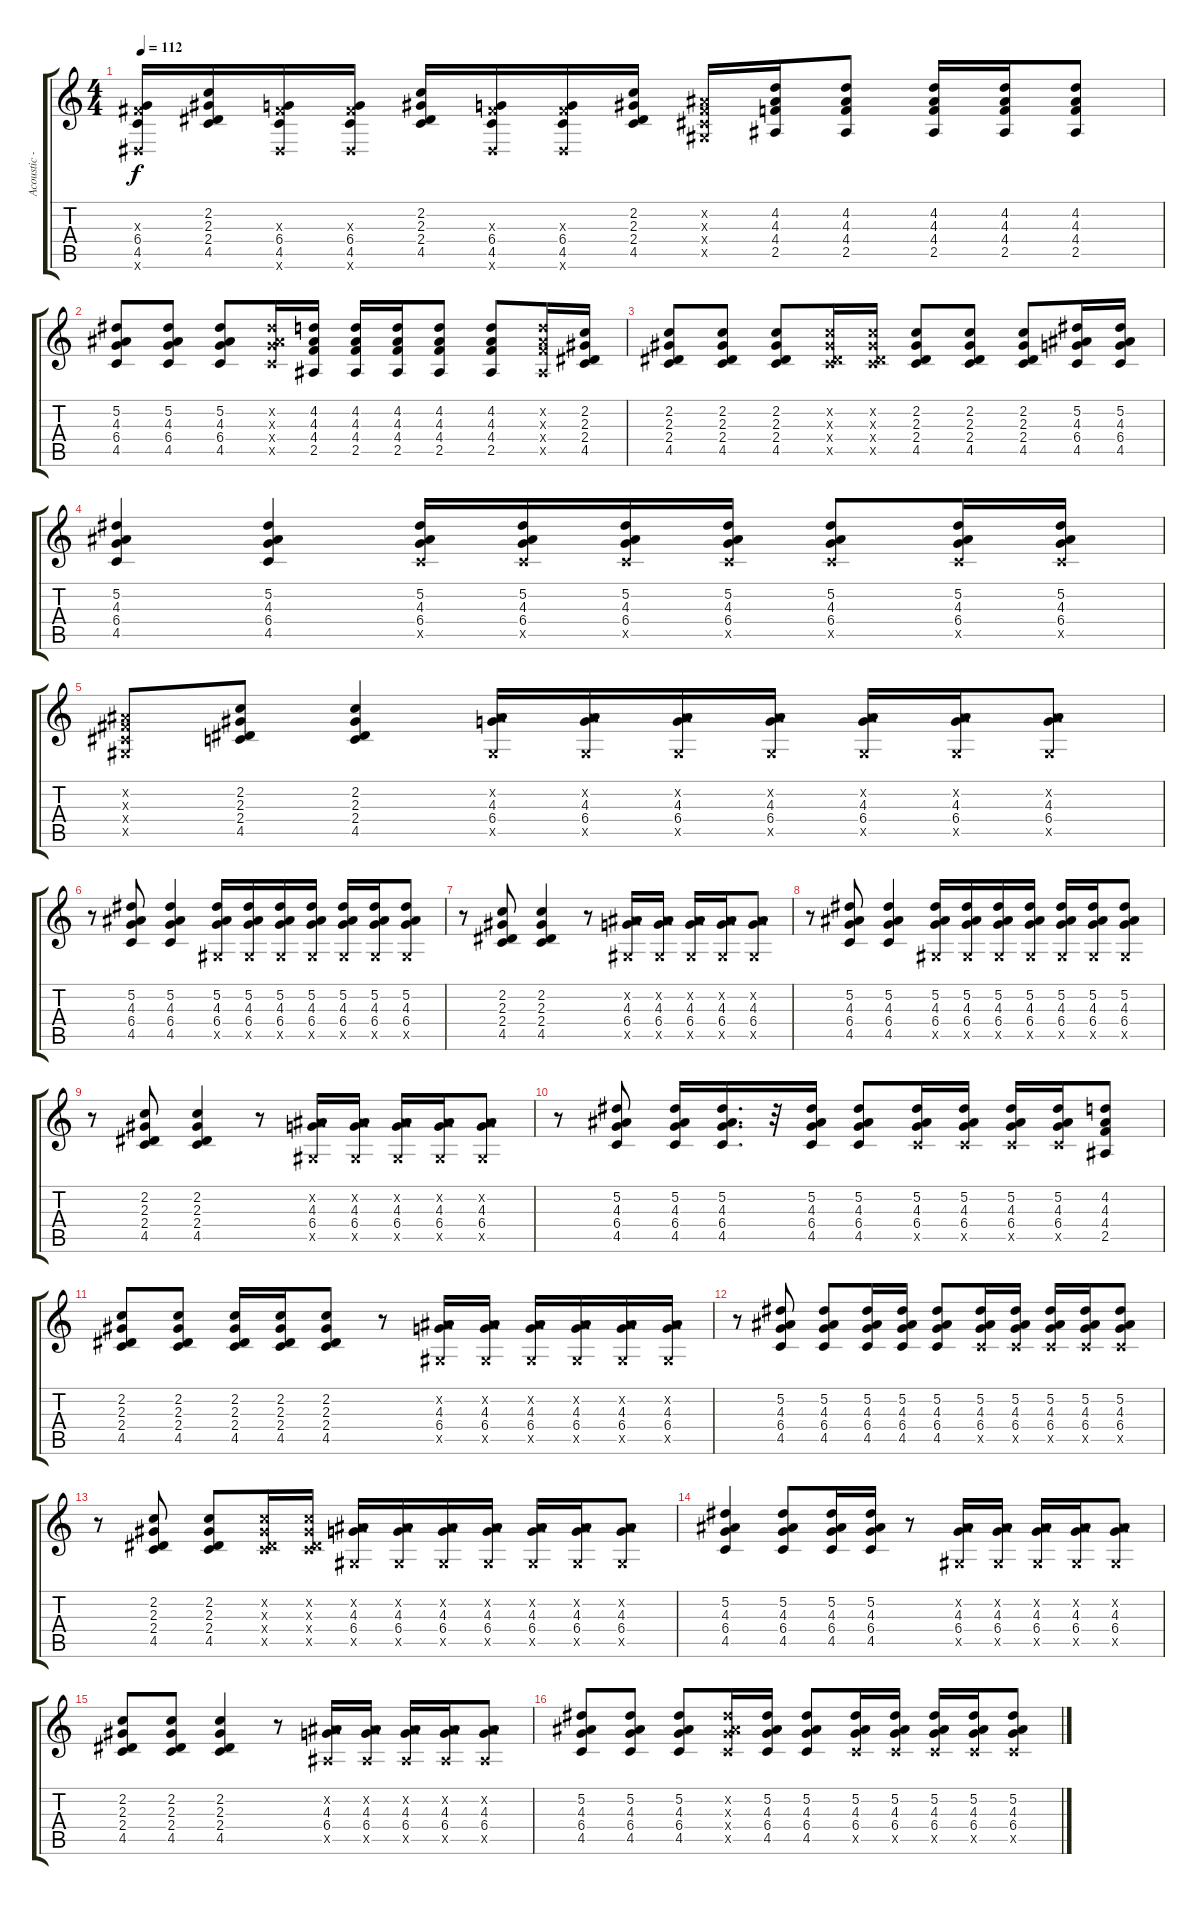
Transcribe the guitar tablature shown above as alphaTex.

\track ("Acoustic - Dave Mason" "Acoustic -") {instrument acousticguitarsteel}
\staff {score tabs}
\tuning (Eb4 Bb3 Gb3 Db3 Ab2 Eb2) {hide}
\ts (4 4)
\tempo 112
\clef g2
\ks c
(0.3{x} 6.4 4.5 0.6{x}).16{dy f} (2.2 2.3 2.4 4.5).16 (0.3{x} 6.4 4.5 0.6{x}).16 (0.3{x} 6.4 4.5 0.6{x}).16 (2.2 2.3 2.4 4.5).16 (0.3{x} 6.4 4.5 0.6{x}).16 (0.3{x} 6.4 4.5 0.6{x}).16 (2.2 2.3 2.4 4.5).16 (0.2{x} 0.3{x} 0.4{x} 0.5{x}).16 (4.2 4.3 4.4 2.5).16 (4.2 4.3 4.4 2.5).8 (4.2 4.3 4.4 2.5).16 (4.2 4.3 4.4 2.5).16 (4.2 4.3 4.4 2.5).8 |
(5.2 4.3 6.4 4.5).8 (5.2 4.3 6.4 4.5).8 (5.2 4.3 6.4 4.5).8 (5.2{x} 4.3{x} 6.4{x} 4.5{x}).16 (4.2 4.3 4.4 2.5).16 (4.2 4.3 4.4 2.5).16 (4.2 4.3 4.4 2.5).16 (4.2 4.3 4.4 2.5).8 (4.2 4.3 4.4 2.5).8 (4.2{x} 4.3{x} 4.4{x} 2.5{x}).16 (2.2 2.3 2.4 4.5).16 |
(2.2 2.3 2.4 4.5).8 (2.2 2.3 2.4 4.5).8 (2.2 2.3 2.4 4.5).8 (2.2{x} 2.3{x} 2.4{x} 4.5{x}).16 (2.2{x} 2.3{x} 2.4{x} 4.5{x}).16 (2.2 2.3 2.4 4.5).8 (2.2 2.3 2.4 4.5).8 (2.2 2.3 2.4 4.5).8 (5.2 4.3 6.4 4.5).16 (5.2 4.3 6.4 4.5).16 |
(5.2 4.3 6.4 4.5).4 (5.2 4.3 6.4 4.5).4 (5.2 4.3 6.4 4.5{x}).16 (5.2 4.3 6.4 4.5{x}).16 (5.2 4.3 6.4 4.5{x}).16 (5.2 4.3 6.4 4.5{x}).16 (5.2 4.3 6.4 4.5{x}).8 (5.2 4.3 6.4 4.5{x}).16 (5.2 4.3 6.4 4.5{x}).16 |
(0.2{x} 0.3{x} 0.4{x} 0.5{x}).8 (2.2 2.3 2.4 4.5).8 (2.2 2.3 2.4 4.5).4 (0.2{x} 4.3 6.4 0.5{x}).16 (0.2{x} 4.3 6.4 0.5{x}).16 (0.2{x} 4.3 6.4 0.5{x}).16 (0.2{x} 4.3 6.4 0.5{x}).16 (0.2{x} 4.3 6.4 0.5{x}).16 (0.2{x} 4.3 6.4 0.5{x}).16 (0.2{x} 4.3 6.4 0.5{x}).8 |
r.8 (5.2 4.3 6.4 4.5).8 (5.2 4.3 6.4 4.5).4 (5.2 4.3 6.4 0.5{x}).16 (5.2 4.3 6.4 0.5{x}).16 (5.2 4.3 6.4 0.5{x}).16 (5.2 4.3 6.4 0.5{x}).16 (5.2 4.3 6.4 0.5{x}).16 (5.2 4.3 6.4 0.5{x}).16 (5.2 4.3 6.4 0.5{x}).8 |
r.8 (2.2 2.3 2.4 4.5).8 (2.2 2.3 2.4 4.5).4 r.8 (0.2{x} 4.3 6.4 0.5{x}).16 (0.2{x} 4.3 6.4 0.5{x}).16 (0.2{x} 4.3 6.4 0.5{x}).16 (0.2{x} 4.3 6.4 0.5{x}).16 (0.2{x} 4.3 6.4 0.5{x}).8 |
r.8 (5.2 4.3 6.4 4.5).8 (5.2 4.3 6.4 4.5).4 (5.2 4.3 6.4 0.5{x}).16 (5.2 4.3 6.4 0.5{x}).16 (5.2 4.3 6.4 0.5{x}).16 (5.2 4.3 6.4 0.5{x}).16 (5.2 4.3 6.4 0.5{x}).16 (5.2 4.3 6.4 0.5{x}).16 (5.2 4.3 6.4 0.5{x}).8 |
r.8 (2.2 2.3 2.4 4.5).8 (2.2 2.3 2.4 4.5).4 r.8 (0.2{x} 4.3 6.4 0.5{x}).16 (0.2{x} 4.3 6.4 0.5{x}).16 (0.2{x} 4.3 6.4 0.5{x}).16 (0.2{x} 4.3 6.4 0.5{x}).16 (0.2{x} 4.3 6.4 0.5{x}).8 |
r.8 (5.2 4.3 6.4 4.5).8 (5.2 4.3 6.4 4.5).16 (5.2 4.3 6.4 4.5).16{d} r.32 (5.2 4.3 6.4 4.5).16 (5.2 4.3 6.4 4.5).8 (5.2 4.3 6.4 4.5{x}).16 (5.2 4.3 6.4 4.5{x}).16 (5.2 4.3 6.4 4.5{x}).16 (5.2 4.3 6.4 4.5{x}).16 (4.2 4.3 4.4 2.5).8 |
(2.2 2.3 2.4 4.5).8 (2.2 2.3 2.4 4.5).8 (2.2 2.3 2.4 4.5).16 (2.2 2.3 2.4 4.5).16 (2.2 2.3 2.4 4.5).8 r.8 (0.2{x} 4.3 6.4 0.5{x}).16 (0.2{x} 4.3 6.4 0.5{x}).16 (0.2{x} 4.3 6.4 0.5{x}).16 (0.2{x} 4.3 6.4 0.5{x}).16 (0.2{x} 4.3 6.4 0.5{x}).16 (0.2{x} 4.3 6.4 0.5{x}).16 |
r.8 (5.2 4.3 6.4 4.5).8 (5.2 4.3 6.4 4.5).8 (5.2 4.3 6.4 4.5).16 (5.2 4.3 6.4 4.5).16 (5.2 4.3 6.4 4.5).8 (5.2 4.3 6.4 4.5{x}).16 (5.2 4.3 6.4 4.5{x}).16 (5.2 4.3 6.4 4.5{x}).16 (5.2 4.3 6.4 4.5{x}).16 (5.2 4.3 6.4 4.5{x}).8 |
r.8 (2.2 2.3 2.4 4.5).8 (2.2 2.3 2.4 4.5).8 (2.2{x} 2.3{x} 2.4{x} 4.5{x}).16 (2.2{x} 2.3{x} 2.4{x} 4.5{x}).16 (0.2{x} 4.3 6.4 0.5{x}).16 (0.2{x} 4.3 6.4 0.5{x}).16 (0.2{x} 4.3 6.4 0.5{x}).16 (0.2{x} 4.3 6.4 0.5{x}).16 (0.2{x} 4.3 6.4 0.5{x}).16 (0.2{x} 4.3 6.4 0.5{x}).16 (0.2{x} 4.3 6.4 0.5{x}).8 |
(5.2 4.3 6.4 4.5).4 (5.2 4.3 6.4 4.5).8 (5.2 4.3 6.4 4.5).16 (5.2 4.3 6.4 4.5).16 r.8 (0.2{x} 4.3 6.4 0.5{x}).16 (0.2{x} 4.3 6.4 0.5{x}).16 (0.2{x} 4.3 6.4 0.5{x}).16 (0.2{x} 4.3 6.4 0.5{x}).16 (0.2{x} 4.3 6.4 0.5{x}).8 |
(2.2 2.3 2.4 4.5).8 (2.2 2.3 2.4 4.5).8 (2.2 2.3 2.4 4.5).4 r.8 (0.2{x} 4.3 6.4 2.5{x}).16 (0.2{x} 4.3 6.4 2.5{x}).16 (0.2{x} 4.3 6.4 2.5{x}).16 (0.2{x} 4.3 6.4 2.5{x}).16 (0.2{x} 4.3 6.4 2.5{x}).8 |
(5.2 4.3 6.4 4.5).8 (5.2 4.3 6.4 4.5).8 (5.2 4.3 6.4 4.5).8 (5.2{x} 4.3{x} 6.4{x} 4.5{x}).16 (5.2 4.3 6.4 4.5).16 (5.2 4.3 6.4 4.5).8 (5.2 4.3 6.4 4.5{x}).16 (5.2 4.3 6.4 4.5{x}).16 (5.2 4.3 6.4 4.5{x}).16 (5.2 4.3 6.4 4.5{x}).16 (5.2 4.3 6.4 4.5{x}).8
